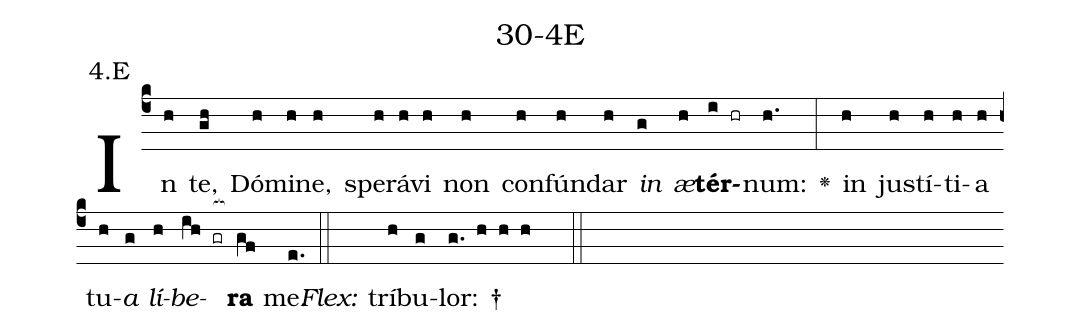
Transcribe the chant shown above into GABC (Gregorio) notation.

name: 30-4E;
annotation: 4.E;
%%
(c4)In(h) te,(gh) Dó(h)mi(h)ne,(h) spe(h)rá(h)vi(h) non(h) con(h)fún(h)dar(h) <i>in</i>(g) <i>æ</i>(h)<b>tér</b>(i hr)num:(h.) <v>\greheightstar</v>(:) in(h) jus(h)tí(h)ti(h)a(h) tu(h)<i>a</i>(g) <i>lí</i>(h)<i>be</i>(ih gr[ocb:1{])<b>ra</b>(gf[ocb:0}]) me.(e.) (::)
<i>Flex:</i>()  trí(h)bu(g)lor: †(g. h h h  ::)

%E(h) u(g) o(h) u(ih) a(gf) e.(e.) (::)
